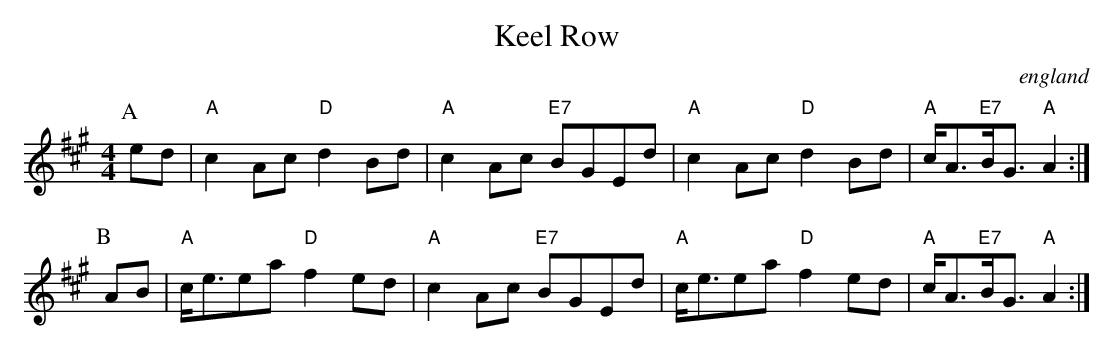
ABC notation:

X:1
T:Keel Row
O:england
M:4/4
L:1/8
K:A
P:A
ed|"A"c2Ac "D"d2Bd|"A"c2Ac "E7"BGEd|"A"c2Ac "D"d2Bd|\
"A"c/2A3/2"E7"B/2G3/2 "A"A2:|
P:B
AB|"A"c/2e3/2ea "D"f2ed|"A"c2Ac "E7"BGEd|"A"c/2e3/2ea "D"f2ed|\
"A"c/2A3/2"E7"B/2G3/2 "A"A2:|
